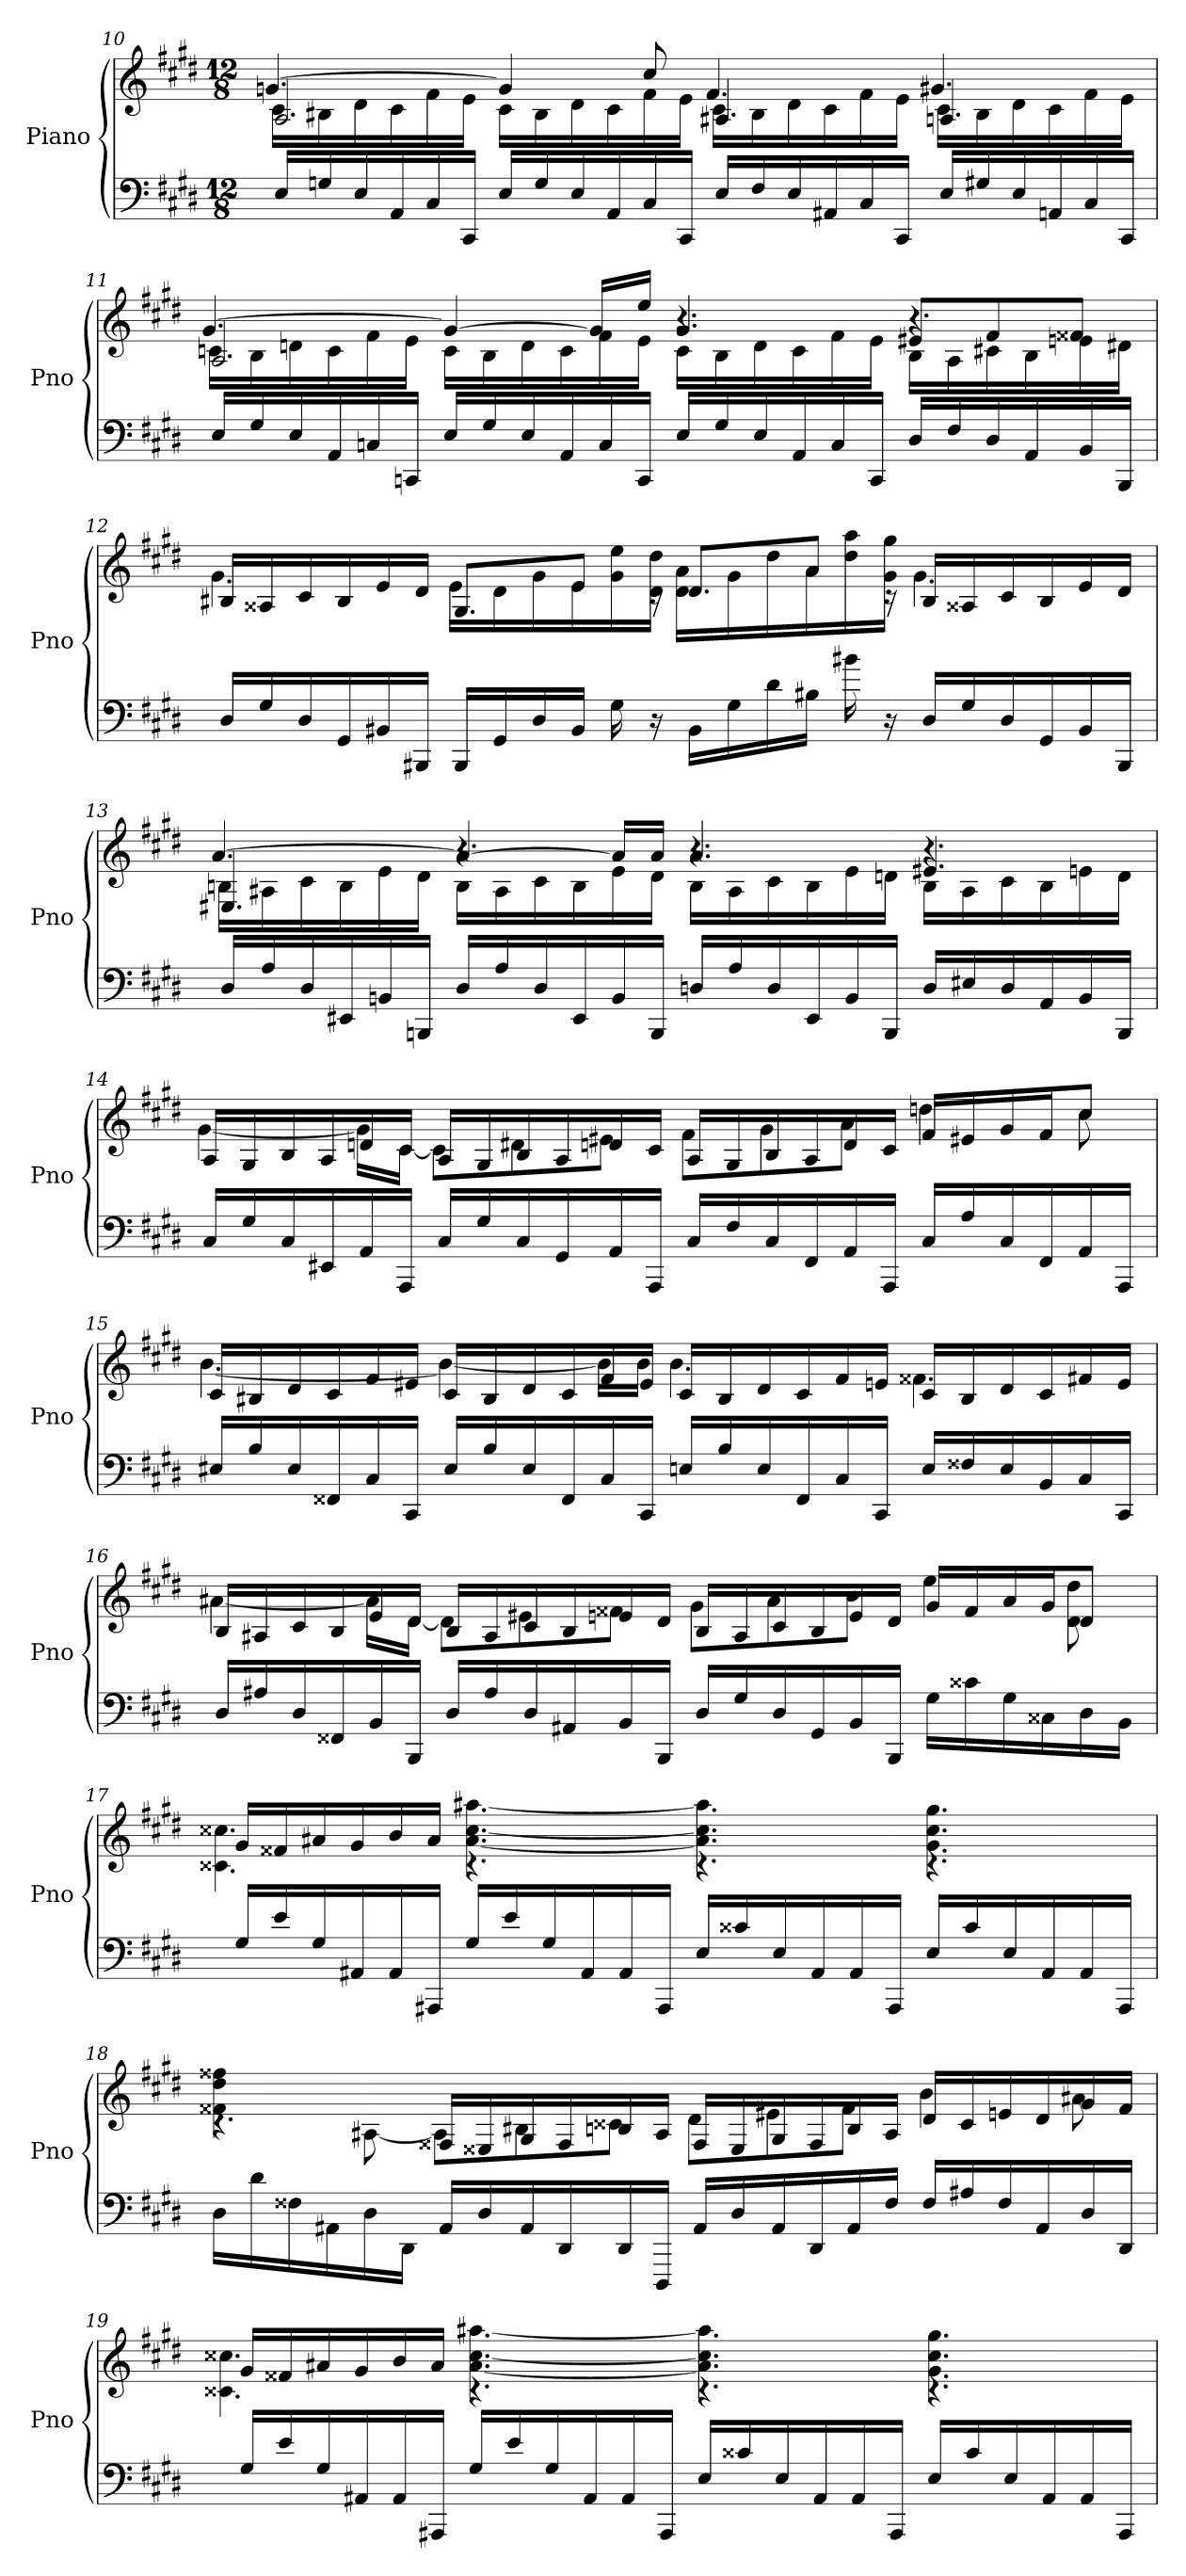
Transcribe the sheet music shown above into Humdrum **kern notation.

**kern	**kern
*part1	*part1
*staff2	*staff1
*I"Piano	*
*I'Pno	*
*clefF4	*clefG2
*k[f#c#g#d#]	*k[f#c#g#d#]
*c#:	*c#:
*M12/8	*M12/8
=10	=10
*	*^
*	*	*^
16ELL	2.A	16c#LL	[4.gn
16Gn	.	16B#X	.
16E	.	16d#	.
16AA	.	16c#	.
16C#	.	16f#	.
16CC#JJ	.	16eJJ	.
16ELL	.	16c#LL	4g]
16G	.	16B#	.
16E	.	16d#	.
16AA	.	16c#	.
16C#	.	16f#	8cc#
16CC#JJ	.	16eJJ	.
16ELL	4.A#X	16c#LL	4.f#
16F#	.	16B#	.
16E	.	16d#	.
16AA#X	.	16c#	.
16C#	.	16f#	.
16CC#JJ	.	16eJJ	.
16ELL	4.An	16c#LL	4.g#X
16G#X	.	16B#	.
16E	.	16d#	.
16AAn	.	16c#	.
16C#	.	16f#	.
16CC#JJ	.	16eJJ	.
=11	=11	=11	=11
16ELL	2.A	16cnLL	[4.g#
16G#	.	16B	.
16E	.	16dn	.
16AA	.	16c	.
16Cn	.	16f#	.
16CCnJJ	.	16eJJ	.
16ELL	.	16cLL	4g#_
16G#	.	16B	.
16E	.	16d	.
16AA	.	16c	.
16C	.	16f#	16g#LL]
16CCJJ	.	16eJJ	16eeJJ
16ELL	4.r	16cLL	4.g#
16G#	.	16B	.
16E	.	16d	.
16AA	.	16c	.
16C	.	16f#	.
16CCJJ	.	16eJJ	.
16D#LL	4.r	16BLL	8e#XL
16F#	.	16A	.
16D#	.	16c#X	8f#
16AA	.	16B	.
16BB	.	16en	8f##XJ
16BBBJJ	.	16d#XJJ	.
*	*	*v	*v
=12	=12	=12
16D#LL	16B#XLL	4.g#
16G#	16A##X	.
16D#	16c#	.
16GG#	16B#	.
16BB#X	16e	.
16BBB#XJJ	16d#JJ	.
16BBB#LL	8.G#L	16eLL
16GG#	.	16d#
16D#	.	16g#
16BB#JJ	8eJ	16e
16G#	.	16g# 16ee
16r	16rc	16d# 16dd#JJ
16BB#LL	8.d#L	16d# 16aLL
16G#	.	16g#
16d#	.	16dd#
16B#XJJ	8aJ	16a
16b#X	.	16dd# 16aa
16r	16rc	16g# 16gg#JJ
16D#LL	16B#LL	4.g#
16G#	16A##X	.
16D#	16c#	.
16GG#	16B#	.
16BB#	16e	.
16BBB#JJ	16d#JJ	.
=13	=13	=13
*	*	*^
16D#LL	4.E#X	16BnLL	[4.a
16A	.	16A#X	.
16D#	.	16c#	.
16EE#X	.	16B	.
16BBn	.	16e	.
16BBBnJJ	.	16d#JJ	.
16D#LL	4.r	16BLL	4a_
16A	.	16A#	.
16D#	.	16c#	.
16EE#	.	16B	.
16BB	.	16e	16aLL]
16BBBJJ	.	16d#JJ	16aJJ
16DnLL	4.r	16BLL	4.a
16A	.	16A#	.
16D	.	16c#	.
16EE#	.	16B	.
16BB	.	16e	.
16BBBJJ	.	16dnJJ	.
16DLL	4.r	16BLL	4.e#X
16E#X	.	16A#	.
16D	.	16c#	.
16AA	.	16B	.
16BB	.	16en	.
16BBBJJ	.	16dJJ	.
*	*	*v	*v
=14	=14	=14
16C#LL	16ALL	[4g#
16G#	16G#	.
16C#	16B	.
16EE#X	16A	.
16AA	16dn	16g#LL]
16AAAJJ	16c#JJ	[16c#JJ
16C#LL	16ALL	8c#L]
16G#	16G#	.
16C#	16B	8d#X
16GG#	16A	.
16AA	16dn	8e#XJ
16AAAJJ	16c#JJ	.
16C#LL	16ALL	8f#L
16F#	16G#	.
16C#	16B	8g#
16FF#	16A	.
16AA	16d	8aJ
16AAAJJ	16c#JJ	.
16C#LL	16f#LL	4ddn
16A	16e#X	.
16C#	16g#	.
16FF#	16f#J	.
16AA	8cc#J	8cc#
16AAAJJ	.	.
=15	=15	=15
16E#XLL	16c#LL	[4.b
16B	16B#X	.
16E#	16d#	.
16FF##X	16c#	.
16C#	16f#	.
16CC#JJ	16e#XJJ	.
16E#LL	16c#LL	4b_
16B	16B#	.
16E#	16d#	.
16FF##	16c#	.
16C#	16f#	16bLL]
16CC#JJ	16e#JJ	16bJJ
16EnLL	16c#LL	4.b
16B	16B#	.
16E	16d#	.
16FF##	16c#	.
16C#	16f#	.
16CC#JJ	16enJJ	.
16ELL	16c#LL	4.f##X
16F##X	16B#	.
16E	16d#	.
16BB	16c#	.
16C#	16f#X	.
16CC#JJ	16eJJ	.
=16	=16	=16
16D#LL	16BLL	[4a#X
16A#X	16A#X	.
16D#	16c#	.
16FF##X	16B	.
16BB	16e	16a#LL]
16BBBJJ	16d#JJ	[16d#JJ
16D#LL	16BLL	8d#L]
16A#	16A#	.
16D#	16c#	8e#X
16AA#X	16B	.
16BB	16en	8f##XJ
16BBBJJ	16d#JJ	.
16D#LL	16BLL	8g#L
16G#	16A#	.
16D#	16c#	8a#
16GG#	16B	.
16BB	16e	8bJ
16BBBJJ	16d#JJ	.
16G#LL	16g#LL	4ee
16c##X	16f##	.
16G#	16a#	.
16C##X	16g#J	.
16D#	8d#J	8d# 8dd#
16BBJJ	.	.
=17	=17	=17
16G#LL	16g#LL	4.c##X 4.cc##X
16e	16f##X	.
16G#	16a#X	.
16AA#X	16g#	.
16AA#	16b	.
16AAA#XJJ	16a#JJ	.
16G#LL	4.rc	[4.a# [4.cc## [4.aa#X
16e	.	.
16G#	.	.
16AA#	.	.
16AA#	.	.
16AAA#JJ	.	.
16ELL	4.rc	4.a#] 4.cc##] 4.aa#]
16c##X	.	.
16E	.	.
16AA#	.	.
16AA#	.	.
16AAA#JJ	.	.
16ELL	4.rc	4.g# 4.cc## 4.gg#
16c##	.	.
16E	.	.
16AA#	.	.
16AA#	.	.
16AAA#JJ	.	.
=18	=18	=18
16D#LL	4.rc	4f##X 4dd# 4ff##X
16d#	.	.
16F##X	.	.
16AA#X	.	.
16D#	.	[8A#X
16DD#JJ	.	.
16AA#LL	16F##XLL	8A#L]
16D#	16E##X	.
16AA#	16G#	8B#X
16DD#	16F##	.
16DD#	16Bn	8c##XJ
16DDD#JJ	16A#JJ	.
16AA#LL	16F##LL	8d#L
16D#	16E##	.
16AA#	16G#	8e#X
16DD#	16F##	.
16AA#	16B	8f##J
16F##JJ	16A#JJ	.
16F##LL	16d#LL	4b
16A#X	16c##	.
16F##	16en	.
16AA#	16d#	.
16D#	16g#	8a#X
16DD#JJ	16f##JJ	.
=19	=19	=19
16G#LL	16g#LL	4.c##X 4.cc##X
16e	16f##X	.
16G#	16a#X	.
16AA#X	16g#	.
16AA#	16b	.
16AAA#XJJ	16a#JJ	.
16G#LL	4.rc	[4.a# [4.cc## [4.aa#X
16e	.	.
16G#	.	.
16AA#	.	.
16AA#	.	.
16AAA#JJ	.	.
16ELL	4.rc	4.a#] 4.cc##] 4.aa#]
16c##X	.	.
16E	.	.
16AA#	.	.
16AA#	.	.
16AAA#JJ	.	.
16ELL	4.rc	4.g# 4.cc## 4.gg#
16c##	.	.
16E	.	.
16AA#	.	.
16AA#	.	.
16AAA#JJ	.	.
*	*v	*v
=	=
*-	*-
